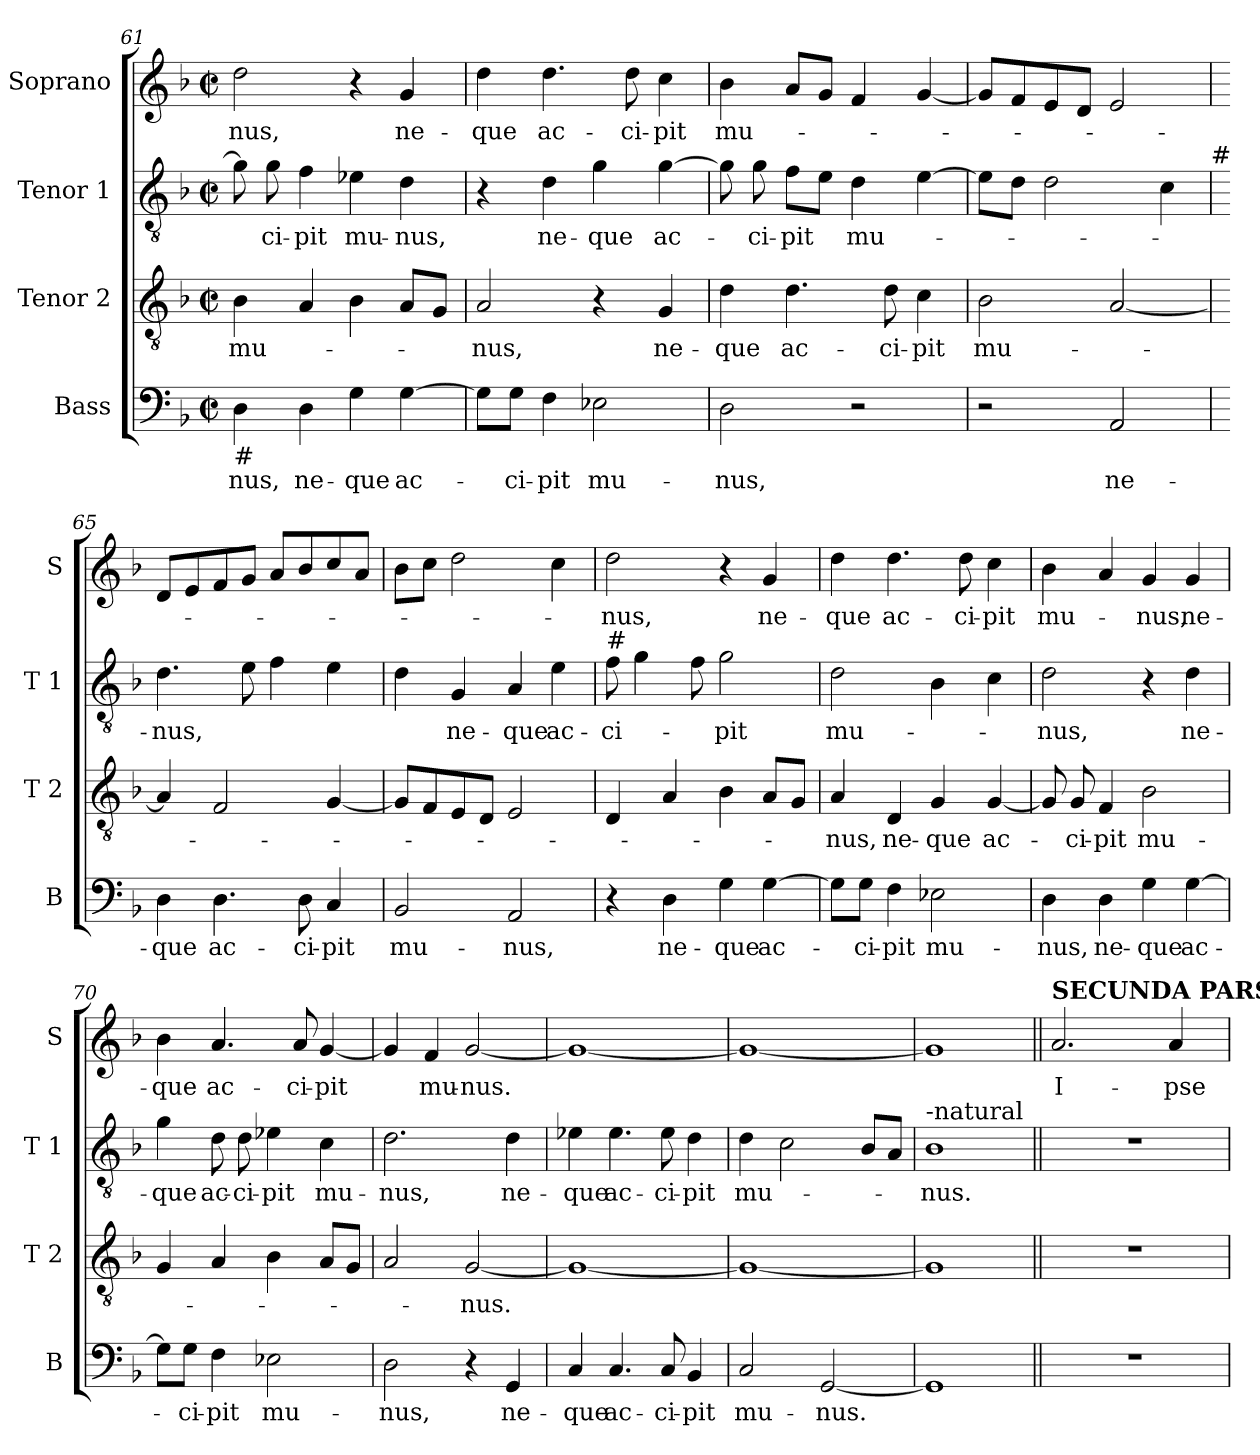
**kern	**text	**kern	**text	**kern	**text	**kern	**text
*part4	*part4	*part3	*part3	*part2	*part2	*part1	*part1
*staff4	*staff4	*staff3	*staff3	*staff2	*staff2	*staff1	*staff1
*I"Bass	*	*I"Tenor 2	*	*I"Tenor 1	*	*I"Soprano	*
*I'B	*	*I'T 2	*	*I'T 1	*	*I'S	*
*clefF4	*	*clefGv2	*	*clefGv2	*	*clefG2	*
*k[b-]	*	*k[b-]	*	*k[b-]	*	*k[b-]	*
*F:	*	*F:	*	*F:	*	*F:	*
*M2/2	*	*M2/2	*	*M2/2	*	*M2/2	*
*met(c|)	*	*met(c|)	*	*met(c|)	*	*met(c|)	*
=61	=61	=61	=61	=61	=61	=61	=61
!LO:TX:b:t=#	!	!	!	!	!	!	!
4D\	-nus,	4B-\	mu-	8g\]	.	2dd\	-nus,
.	.	.	.	8g\	-ci-	.	.
4D\	ne-	4A/	.	4f\	-pit	.	.
4G\	-que	4B-\	.	4e-X\	mu-	4r	.
[4G\	ac-	8A/L	.	4d\	-nus,	4g/	ne-
.	.	8G/J	.	.	.	.	.
!!LO:LB:g=z
=62	=62	=62	=62	=62	=62	=62	=62
8G\L]	.	2A/	-nus,	4r	.	4dd\	-que
8G\J	-ci-	.	.	.	.	.	.
4F\	-pit	.	.	4d\	ne-	4.dd\	ac-
2E-X\	mu-	4r	.	4g\	-que	.	.
.	.	.	.	.	.	8dd\	-ci-
.	.	4G/	ne-	[4g\	ac-	4cc\	-pit
=63	=63	=63	=63	=63	=63	=63	=63
2D\	-nus,	4d\	-que	8g\]	.	4b-\	mu-
.	.	.	.	8g\	-ci-	.	.
.	.	4.d\	ac-	8f\L	-pit	8a/L	.
.	.	.	.	8e\J	.	8g/J	.
2r	.	.	.	4d\	mu-	4f/	.
.	.	8d\	-ci-	.	.	.	.
.	.	4c\	-pit	[4e\	.	[4g/	.
=64	=64	=64	=64	=64	=64	=64	=64
2r	.	2B-\	mu-	8e\L]	.	8g/L]	.
.	.	.	.	8d\J	.	8f/	.
.	.	.	.	2d\	.	8e/	.
.	.	.	.	.	.	8d/J	.
2AA/	ne-	[2A/	.	.	.	2e/	.
.	.	.	.	4c\	.	.	.
!	!	!	!	!LO:TX:a:t=#	!	!	!
=65	=65	=65	=65	=65	=65	=65	=65
4D\	-que	4A/]	.	4.d\	-nus,	8d/L	.
.	.	.	.	.	.	8e/	.
4.D\	ac-	2F/	.	.	.	8f/	.
.	.	.	.	8e\	.	8g/J	.
.	.	.	.	4f\	.	8a/L	.
8D\	-ci-	.	.	.	.	8b-/	.
4C/	-pit	[4G/	.	4e\	.	8cc/	.
.	.	.	.	.	.	8a/J	.
=66	=66	=66	=66	=66	=66	=66	=66
2BB-/	mu-	8G/L]	.	4d\	.	8b-\L	.
.	.	8F/	.	.	.	8cc\J	.
.	.	8E/	.	4G/	ne-	2dd\	.
.	.	8D/J	.	.	.	.	.
2AA/	-nus,	2E/	.	4A/	-que	.	.
.	.	.	.	4e\	ac-	4cc\	.
=67	=67	=67	=67	=67	=67	=67	=67
!	!	!	!	!LO:TX:a:t=#	!	!	!
4r	.	4D/	.	8f\	-ci-	2dd\	-nus,
.	.	.	.	4g\	.	.	.
4D\	ne-	4A/	.	.	.	.	.
.	.	.	.	8f\	.	.	.
4G\	-que	4B-\	.	2g\	-pit	4r	.
[4G\	ac-	8A/L	.	.	.	4g/	ne-
.	.	8G/J	.	.	.	.	.
!!LO:PB:g=z
=68	=68	=68	=68	=68	=68	=68	=68
8G\L]	.	4A/	-nus,	2d\	mu-	4dd\	-que
8G\J	-ci-	.	.	.	.	.	.
4F\	-pit	4D/	ne-	.	.	4.dd\	ac-
2E-X\	mu-	4G/	-que	4B-\	.	.	.
.	.	.	.	.	.	8dd\	-ci-
.	.	[4G/	ac-	4c\	.	4cc\	-pit
=69	=69	=69	=69	=69	=69	=69	=69
4D\	-nus,	8G/]	.	2d\	-nus,	4b-\	mu-
.	.	8G/	-ci-	.	.	.	.
4D\	ne-	4F/	-pit	.	.	4a/	.
4G\	-que	2B-\	mu-	4r	.	4g/	-nus,
[4G\	ac-	.	.	4d\	ne-	4g/	ne-
=70	=70	=70	=70	=70	=70	=70	=70
8G\L]	.	4G/	.	4g\	-que	4b-\	-que
8G\J	-ci-	.	.	.	.	.	.
4F\	-pit	4A/	.	8d\	ac-	4.a/	ac-
.	.	.	.	8d\	-ci-	.	.
2E-X\	mu-	4B-\	.	4e-X\	-pit	.	.
.	.	.	.	.	.	8a/	-ci-
.	.	8A/L	.	4c\	mu-	[4g/	-pit
.	.	8G/J	.	.	.	.	.
=71	=71	=71	=71	=71	=71	=71	=71
2D\	-nus,	2A/	.	2.d\	-nus,	4g/]	.
.	.	.	.	.	.	4f/	mu-
4r	.	[2G/	-nus.	.	.	[2g/	-nus.
4GG/	ne-	.	.	4d\	ne-	.	.
=72	=72	=72	=72	=72	=72	=72	=72
4C/	-que	1G_	.	4e-X\	-que	1g_	.
4.C/	ac-	.	.	4.e-\	ac-	.	.
8C/	-ci-	.	.	8e-\	-ci-	.	.
4BB-/	-pit	.	.	4d\	-pit	.	.
=73	=73	=73	=73	=73	=73	=73	=73
2C/	mu-	1G_	.	4d\	mu-	1g_	.
.	.	.	.	2c\	.	.	.
[2GG/	-nus.	.	.	.	.	.	.
.	.	.	.	8B-/L	.	.	.
.	.	.	.	8A/J	.	.	.
=74	=74	=74	=74	=74	=74	=74	=74
!	!	!	!	!LO:TX:a:t=-natural	!	!	!
1GG]	.	1G]	.	1B-	-nus.	1g]	.
!!LO:LB:g=z
=75||	=75||	=75||	=75||	=75||	=75||	=75||	=75||
!	!	!	!	!	!	!LO:TX:a:B:t=SECUNDA PARS	!
1r	.	1r	.	1r	.	2.a/	I-
.	.	.	.	.	.	4a/	-pse
=	=	=	=	=	=	=	=
*-	*-	*-	*-	*-	*-	*-	*-
